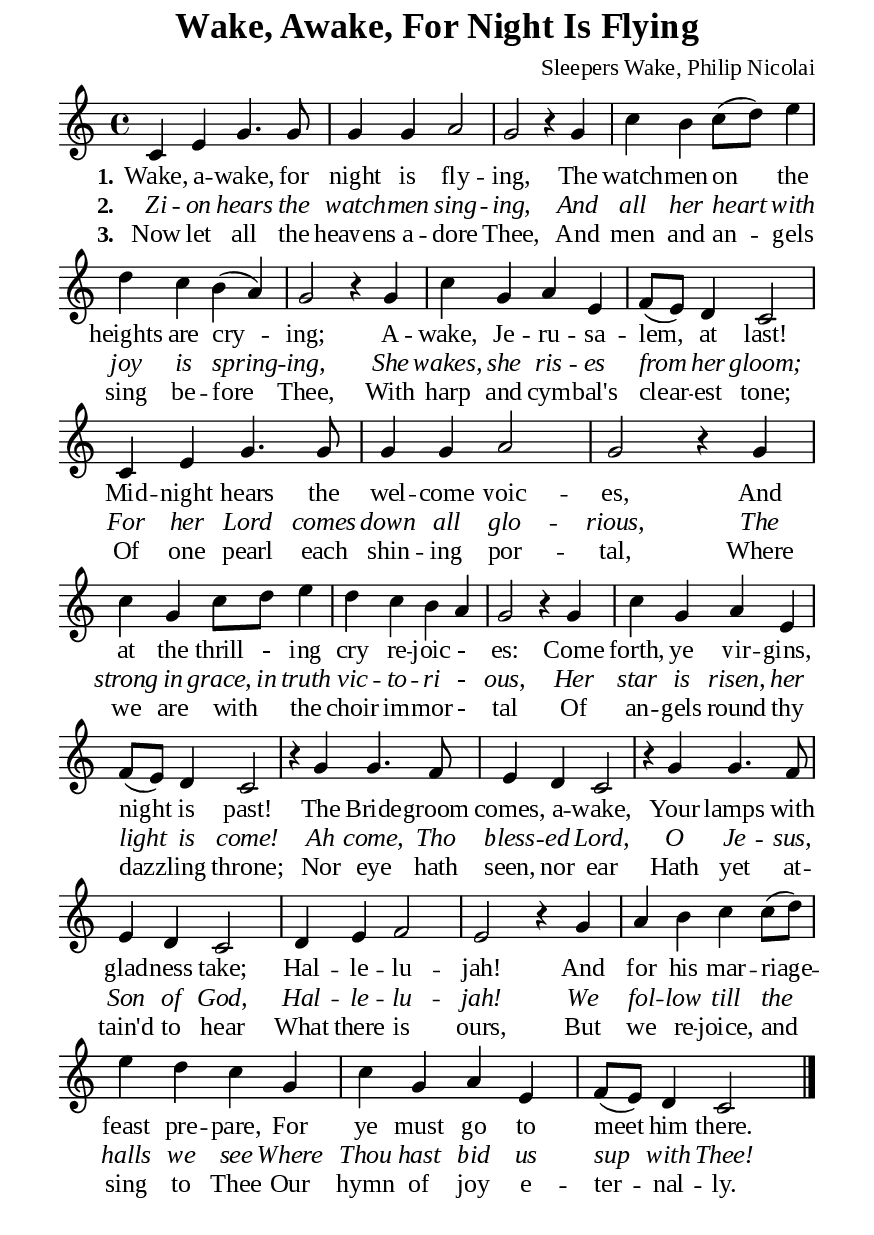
%%%%%%%%%%%%%%%%%%%%%%%%%%%%%
% CONTENTS OF THIS DOCUMENT
% 1. Common settings
% 2. Verse music
% 3. Verse lyrics
% 4. Layout
%%%%%%%%%%%%%%%%%%%%%%%%%%%%%

%%%%%%%%%%%%%%%%%%%%%%%%%%%%%
% 1. Common settings
%%%%%%%%%%%%%%%%%%%%%%%%%%%%%
\version "2.18.2"

\header {
  title = "Wake, Awake, For Night Is Flying"
  composer = "Sleepers Wake, Philip Nicolai"
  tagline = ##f
}

global= {
  \key c \major
  \time 4/4
  \override Score.BarNumber.break-visibility = ##(#f #f #f)
}

\paper {
  #(set-paper-size "a5")
  top-margin = 0.5\mm
  bottom-marign = 10\mm
  left-margin = 10\mm
  right-margin = 10\mm
  indent = #0
  #(define fonts
	 (make-pango-font-tree "Liberation Serif"
	 		       "Liberation Serif"
			       "Liberation Serif"
			       (/ 20 20)))
  page-count = #1
}

printItalic = \with {
  \override LyricText.font-shape = #'italic
}

%%%%%%%%%%%%%%%%%%%%%%%%%%%%%
% 2. Verse music
%%%%%%%%%%%%%%%%%%%%%%%%%%%%%
musicVerseSoprano = \relative c' {
  %{	01	%} c4 e g4. g8 |
  %{	02	%} g4 g a2 |
  %{	03	%} g r4 g |
  %{	04	%} c b c8 (d) e4 |
  %{	05	%} d c b (a) |
  %{	06	%} g2 r4 g |
  %{	07	%} c g a e |
  %{	08	%} f8 (e) d4 c2 |
  %{	09	%} c4 e g4. g8 |
  %{	10	%} g4 g a2 |
  %{	11	%} g r4 g |
  %{	12	%} c g c8 d e4 |
  %{	13	%} d c b a |
  %{	14	%} g2 r4 g |
  %{	15	%} c g a e |
  %{	16	%} f8 (e) d4 c2 |
  %{	17	%} r4 g' g4. f8 |
  %{	18	%} e4 d c2 |
  %{	19	%} r4 g' g4. f8 |
  %{	20	%} e4 d c2 |
  %{	21	%} d4 e f2 |
  %{	22	%} e r4 g |
  %{	23	%} a b c c8 (d) |
  %{	24	%} e4 d c g |
  %{	25	%} c g a e |
  %{	26	%} f8 (e) d4 c2 \bar "|."
}

%%%%%%%%%%%%%%%%%%%%%%%%%%%%%
% 3. Verse lyrics
%%%%%%%%%%%%%%%%%%%%%%%%%%%%%
verseOne = \lyricmode {
  \set stanza = #"1."
  Wake, a -- wake, for night is fly -- ing,
  The watch -- men on the heights are cry -- ing;
  A -- wake, Je -- ru -- sa -- lem, at last!
  Mid -- night hears the wel -- come voic -- es,
  And at the thrill - ing cry re -- joic - es:
  Come forth, ye vir -- gins, night is past!
  The Bride -- groom comes, a -- wake,
  Your lamps with glad -- ness take;
  Hal -- le -- lu -- jah! And for his mar -- riage -- feast pre -- pare,
  For ye must go to meet him there.
}

verseTwo = \lyricmode {
  \set stanza = #"2."
  Zi -- on hears the watch -- men sing -- ing,
  And all her heart with joy is spring -- ing,
  She wakes, she ris -- es from her gloom;
  For her Lord comes down all glo -- rious,
  The strong in grace, in truth vic -- to -- ri - ous,
  Her star is risen, her light is come!
  Ah come, Tho bless -- ed Lord,
  O Je -- sus, Son of God,
  Hal -- le -- lu -- jah! We fol -- low till the halls we see
  Where Thou hast bid us sup with Thee!
}

verseThree = \lyricmode {
  \set stanza = #"3."
  Now let all the heavens a -- dore Thee,
  And men and an -- gels sing be -- fore Thee,
  With harp and cym -- bal's clear -- est tone;
  Of one pearl each shin -- ing por -- tal,
  Where we are with _ the choir im -- mor - tal
  Of an -- gels round thy dazz -- ling throne;
  Nor eye hath seen, nor ear
  Hath yet at -- tain'd to hear
  What there is ours,
  But we re -- joice, and sing to Thee
  Our hymn of joy e -- ter -- nal -- ly.
}

%%%%%%%%%%%%%%%%%%%%%%%%%%%%%
% 4. Layout
%%%%%%%%%%%%%%%%%%%%%%%%%%%%%
\score {
    \new ChoirStaff <<
      \new Staff <<
        \clef "treble"
        \new Voice = "sopranos" { \global   \musicVerseSoprano }
      >>
      \new Lyrics \lyricsto sopranos \verseOne
      \new Lyrics \printItalic \lyricsto sopranos \verseTwo
      \new Lyrics \lyricsto sopranos \verseThree
    >>
}
